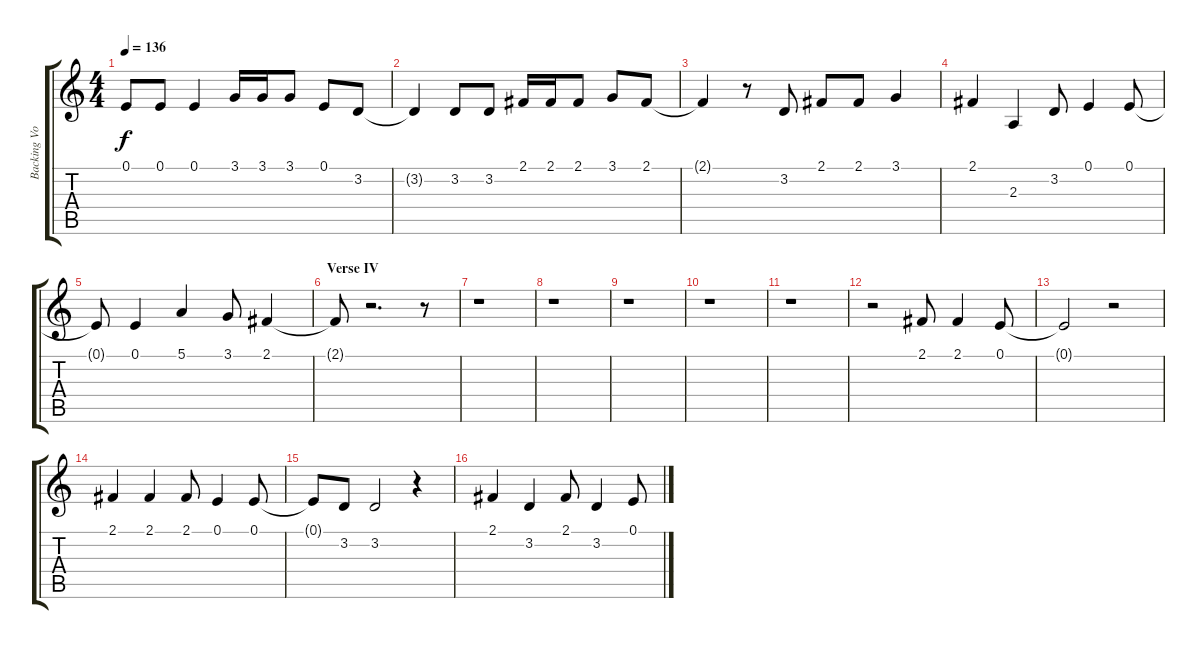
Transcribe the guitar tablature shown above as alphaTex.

\track ("Backing Vocals" "Backing Vo") {instrument oboe}
\staff {score tabs}
\tuning (E4 B3 G3 D3 A2 E2) {hide}
\ts (4 4)
\tempo 136
\clef g2
\ks c
0.1{t}.8{dy f} 0.1.8 0.1.4 3.1.16 3.1.16 3.1.8 0.1.8 3.2.8 |
3.2{t}.4 3.2.8 3.2.8 2.1.16 2.1.16 2.1.8 3.1.8 2.1.8 |
2.1{t}.4 r.8 3.2.8 2.1.8 2.1.8 3.1.4 |
2.1.4 2.3.4 3.2.8 0.1.4 0.1.8 |
0.1{t}.8 0.1.4 5.1.4 3.1.8 2.1.4 |
\section ("" "Verse IV")
2.1{t}.8 r.2{d} r.8 |
r.1 |
r.1 |
r.1 |
r.1 |
r.1 |
r.2 2.1.8 2.1.4 0.1.8 |
0.1{t}.2 r.2 |
2.1.4 2.1.4 2.1.8 0.1.4 0.1.8 |
0.1{t}.8 3.2.8 3.2.2 r.4 |
2.1.4 3.2.4 2.1.8 3.2.4 0.1.8
